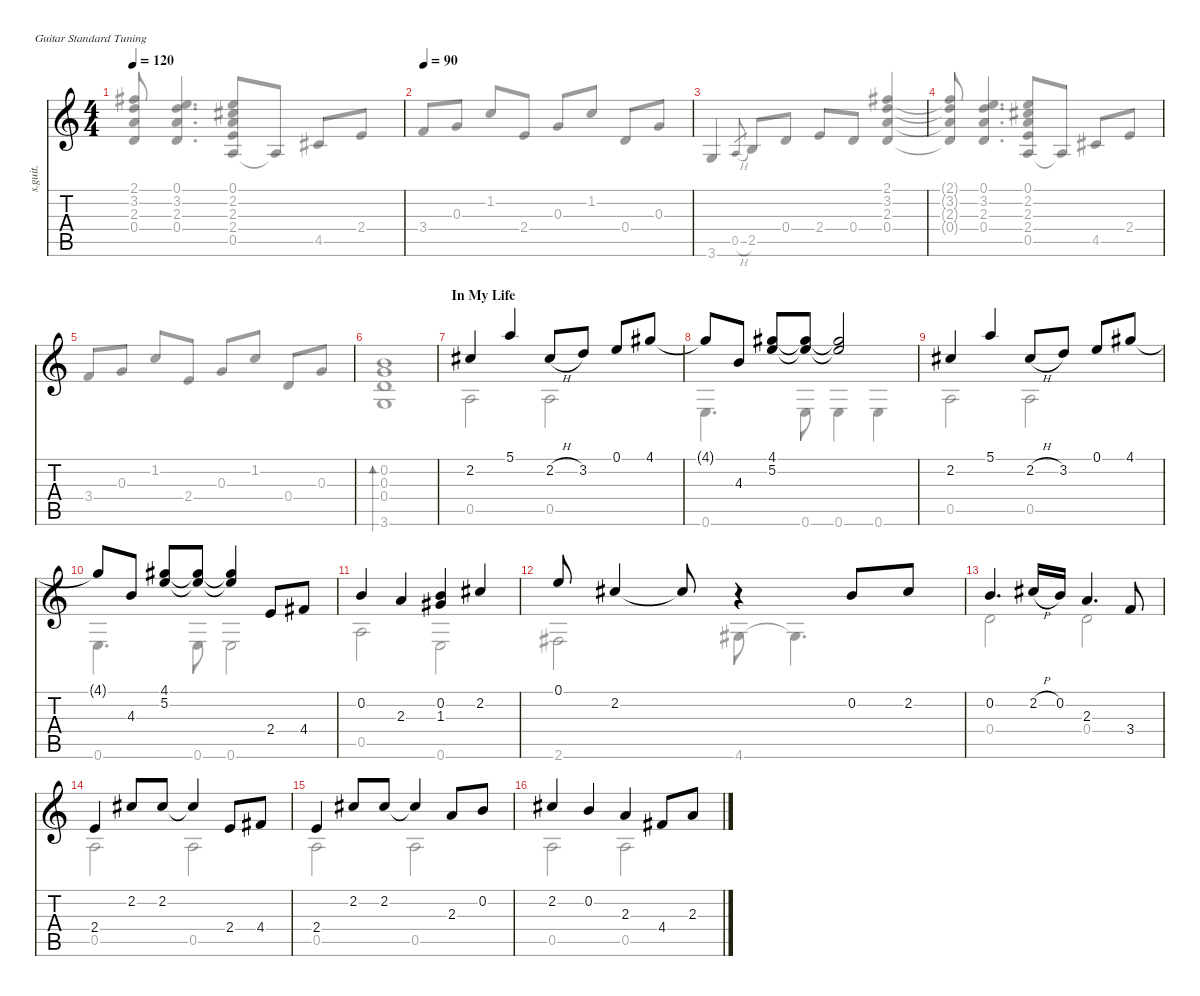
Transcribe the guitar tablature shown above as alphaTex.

\defaultSystemsLayout 4
\hideDynamics
\bracketExtendMode nobrackets
\chordDiagramsInScore
\track ("Steel Guitar" "s.guit.") {instrument acousticguitarsteel}
\staff {score tabs}
\tuning (E4 B3 G3 D3 A2 E2)
\voice
\ts (4 4)
\tempo 120
\clef g2
\ks c
|
\tempo (90 0.00625)
|
|
|
|
|
\section ("" "In My Life")
2.2{acc #}.4{beam Up} 5.1.4{beam Up} 2.2{h acc #}.8{beam Up} 3.2.8{beam Up} 0.1.8{beam Up} 4.1{acc #}.8{beam Up} |
4.1{t acc #}.8{beam Up} 4.3.8{beam Up} (5.2 4.1{acc #}).8{beam Up} (5.2{t} 4.1{t acc #}).8{beam Up} (5.2{t} 4.1{t acc #}).2{beam Up} |
2.2{acc #}.4{beam Up} 5.1.4{beam Up} 2.2{h acc #}.8{beam Up} 3.2.8{beam Up} 0.1.8{beam Up} 4.1{acc #}.8{beam Up} |
4.1{t acc #}.8{beam Up} 4.3.8{beam Up} (5.2 4.1{acc #}).8{beam Up} (5.2{t} 4.1{t acc #}).8{beam Up} (5.2{t} 4.1{t acc #}).4{beam Up} 2.4.8{beam Up} 4.4{acc #}.8{beam Up} |
0.2.4{beam Up} 2.3.4{beam Up} (1.3{acc #} 0.2).4{beam Up} 2.2{acc #}.4{beam Up} |
0.1.8{beam Up} 2.2{acc #}.4{beam Up} 2.2{t acc #}.8{beam Up} r.4{beam Up} 0.2.8{beam Up} 2.2{acc #}.8{beam Up} |
0.2.4{d beam Up} 2.2{h acc #}.16{beam Up} 0.2.16{beam Up} 2.3.4{d beam Up} 3.4.8{beam Up} |
2.4.4{beam Up} 2.2{acc #}.8{beam Up} 2.2{acc #}.8{beam Up} 2.2{t acc #}.4{beam Up} 2.4.8{beam Up} 4.4{acc #}.8{beam Up} |
2.4.4{beam Up} 2.2{acc #}.8{beam Up} 2.2{acc #}.8{beam Up} 2.2{t acc #}.4{beam Up} 2.3.8{beam Up} 0.2.8{beam Up} |
2.2{acc #}.4{beam Up} 0.2.4{beam Up} 2.3.4{beam Up} 4.4{acc #}.8{beam Up} 2.3.8{beam Up}
\voice
\clef g2
\ottava regular
\simile none
\ks c
(2.1{t acc #} 3.2{t} 2.3{t} 0.4{t}).8{dy mf beam Up} (0.1 3.2 2.3 0.4).4{d beam Up} (0.1 2.2{acc #} 2.3 2.4 0.5).8{beam Up} 0.5{t}.8{beam Up} 4.5{acc #}.8{beam Up} 2.4.8{beam Up} |
3.4.8{beam Up} 0.3.8{beam Up} 1.2.8{beam Up} 2.4.8{beam Up} 0.3.8{beam Up} 1.2.8{beam Up} 0.4.8{beam Up} 0.3.8{beam Up} |
3.6.4{beam Up} 0.5{h}.8{gr beam Up} 2.5.8{beam Up} 0.4.8{beam Up} 2.4.8{beam Up} 0.4.8{beam Up} (2.1{acc #} 3.2 2.3 0.4).4{beam Up} |
(2.1{t acc #} 3.2{t} 2.3{t} 0.4{t}).8{beam Up} (0.1 3.2 2.3 0.4).4{d beam Up} (0.1 2.2{acc #} 2.3 2.4 0.5).8{beam Up} 0.5{t}.8{beam Up} 4.5{acc #}.8{beam Up} 2.4.8{beam Up} |
3.4.8{beam Up} 0.3.8{beam Up} 1.2.8{beam Up} 2.4.8{beam Up} 0.3.8{beam Up} 1.2.8{beam Up} 0.4.8{beam Up} 0.3.8{beam Up} |
(3.6 0.4 0.3 0.2).1{bd 558 beam Up} |
0.5.2{beam Down} 0.5.2{beam Down} |
0.6.4{d beam Down} 0.6.8{beam Down} 0.6.4{beam Down} 0.6.4{beam Down} |
0.5.2{beam Down} 0.5.2{beam Down} |
0.6.4{d beam Down} 0.6.8{beam Down} 0.6.2{beam Down} |
0.5.2{beam Down} 0.6.2{beam Down} |
2.6{acc #}.2{beam Down} 4.6{acc #}.8{beam Down} 4.6{t acc #}.4{d beam Down} |
0.4.2{beam Down} 0.4.2{beam Down} |
0.5.2{beam Down} 0.5.2{beam Down} |
0.5.2{beam Down} 0.5.2{beam Down} |
0.5.2{beam Down} 0.5.2{beam Down}
